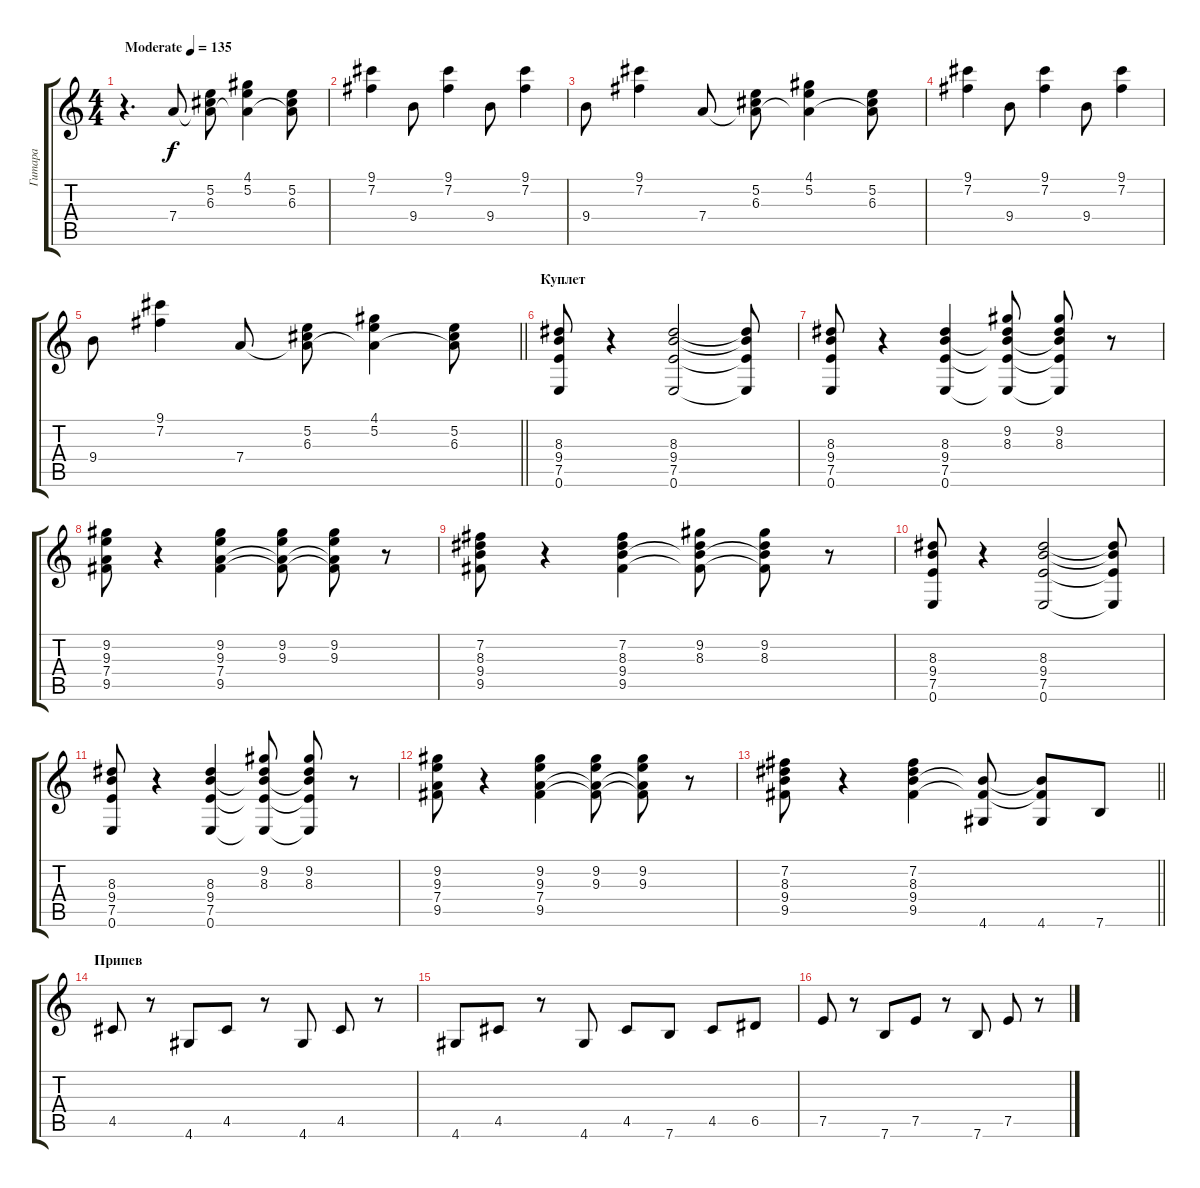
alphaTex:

\track ("Гитара" "Гитара") {instrument acousticguitarsteel}
\staff {score tabs}
\tuning (E4 B3 G3 D3 A2 E2) {hide}
\ts (4 4)
\tempo (135 "Moderate")
\clef g2
\ks c
r.4{d dy f instrument acousticguitarsteel} 7.4.8 (5.2 6.3 7.4{t}).8 (4.1 5.2 7.4{t}).4 (5.2 6.3 7.4{t}).8 |
(9.1 7.2).4 9.4.8 (9.1 7.2).4 9.4.8 (9.1 7.2).4 |
9.4.8 (9.1 7.2).4 7.4.8 (5.2 6.3 7.4{t}).8 (4.1 5.2 7.4{t}).4 (5.2 6.3 7.4{t}).8 |
(9.1 7.2).4 9.4.8 (9.1 7.2).4 9.4.8 (9.1 7.2).4 |
\barLineRight lightlight
9.4.8 (9.1 7.2).4 7.4.8 (5.2 6.3 7.4{t}).8 (4.1 5.2 7.4{t}).4 (5.2 6.3 7.4{t}).8 |
\section ("" "Куплет")
(8.3 9.4 7.5 0.6).8 r.4 (8.3 9.4 7.5 0.6).2 (8.3{t} 9.4{t} 7.5{t} 0.6{t}).8 |
(8.3 9.4 7.5 0.6).8 r.4 (8.3 9.4 7.5 0.6).4 (9.2 8.3 9.4{t} 7.5{t} 0.6{t}).8 (9.2 8.3 9.4{t} 7.5{t} 0.6{t}).8 r.8 |
(9.2 9.3 7.4 9.5).8 r.4 (9.2 9.3 7.4 9.5).4 (9.2 9.3 7.4{t} 9.5{t}).8 (9.2 9.3 7.4{t} 9.5{t}).8 r.8 |
(7.2 8.3 9.4 9.5).8 r.4 (7.2 8.3 9.4 9.5).4 (9.2 8.3 9.4{t} 9.5{t}).8 (9.2 8.3 9.4{t} 9.5{t}).8 r.8 |
(8.3 9.4 7.5 0.6).8 r.4 (8.3 9.4 7.5 0.6).2 (8.3{t} 9.4{t} 7.5{t} 0.6{t}).8 |
(8.3 9.4 7.5 0.6).8 r.4 (8.3 9.4 7.5 0.6).4 (9.2 8.3 9.4{t} 7.5{t} 0.6{t}).8 (9.2 8.3 9.4{t} 7.5{t} 0.6{t}).8 r.8 |
(9.2 9.3 7.4 9.5).8 r.4 (9.2 9.3 7.4 9.5).4 (9.2 9.3 7.4{t} 9.5{t}).8 (9.2 9.3 7.4{t} 9.5{t}).8 r.8 |
\barLineRight lightlight
(7.2 8.3 9.4 9.5).8 r.4 (7.2 8.3 9.4 9.5).4 (9.4{t} 9.5{t} 4.6).8 (9.4{t} 9.5{t} 4.6).8 7.6.8 |
\section ("" "Припев")
4.5.8 r.8 4.6.8 4.5.8 r.8 4.6.8 4.5.8 r.8 |
4.6.8 4.5.8 r.8 4.6.8 4.5.8 7.6.8 4.5.8 6.5.8 |
7.5.8 r.8 7.6.8 7.5.8 r.8 7.6.8 7.5.8 r.8
